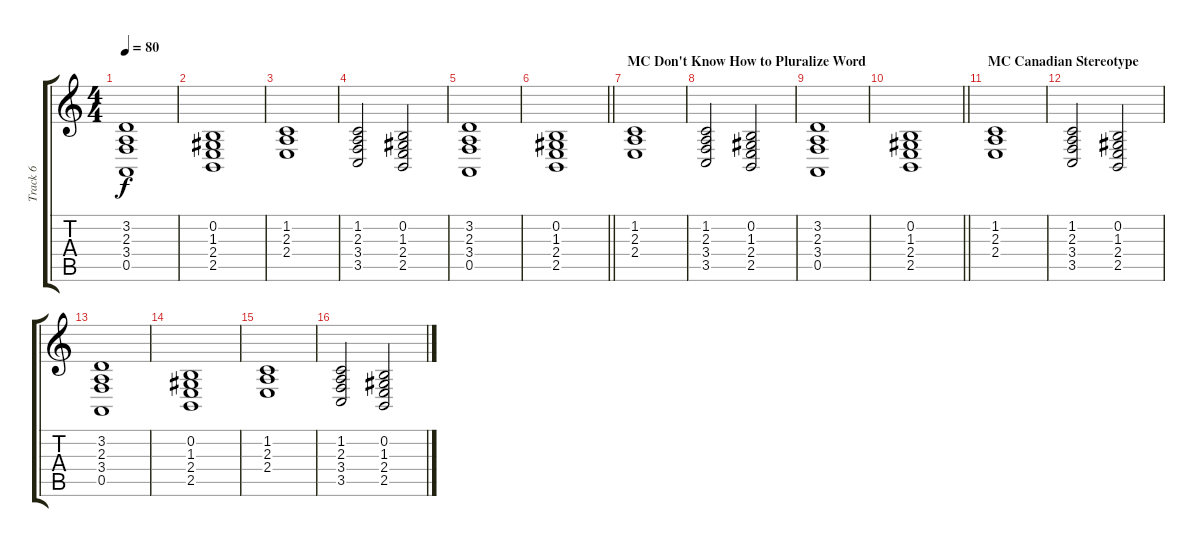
\track ("Track 6" "Track 6") {instrument stringensemble1}
\staff {score tabs}
\tuning (E4 B3 G3 D3 A2 E2) {hide}
\ts (4 4)
\tempo 80
\clef g2
\ks c
(3.2 2.3 3.4 0.5).1{dy f} |
(0.2 1.3 2.4 2.5).1 |
(1.2 2.3 2.4).1 |
(1.2 2.3 3.4 3.5).2 (0.2 1.3 2.4 2.5).2 |
(3.2 2.3 3.4 0.5).1 |
\barLineRight lightlight
(0.2 1.3 2.4 2.5).1 |
\section ("" "MC Don't Know How to Pluralize Word")
(1.2 2.3 2.4).1 |
(1.2 2.3 3.4 3.5).2 (0.2 1.3 2.4 2.5).2 |
(3.2 2.3 3.4 0.5).1 |
\barLineRight lightlight
(0.2 1.3 2.4 2.5).1 |
\section ("" "MC Canadian Stereotype")
(1.2 2.3 2.4).1 |
(1.2 2.3 3.4 3.5).2 (0.2 1.3 2.4 2.5).2 |
(3.2 2.3 3.4 0.5).1 |
(0.2 1.3 2.4 2.5).1 |
(1.2 2.3 2.4).1 |
(1.2 2.3 3.4 3.5).2 (0.2 1.3 2.4 2.5).2
